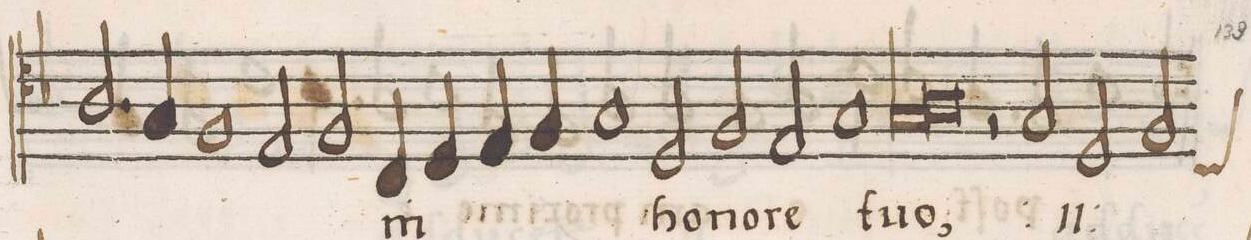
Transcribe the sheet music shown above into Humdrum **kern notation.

**kern	**text
*I"ALTVS	*
*clefC4	*
*k[b-]	*
*met(C|)	*
*M2/1	*
2.A/	Re-
4G/	.
1F/	.
=58-	=58-
2E/	.
2F/	-gu(m)
*	*Xij
4C/	in
4D/	.
=59-	=59-
4E/	.
4F/	.
1G	.
2D/	ho-
=60-	=60-
2F/	-no-
2E/	-re
1G	tu-
=61-	=61-
*lig	*
1G	-o,
1A	.
*Xlig	*
=62-	=62-
*	*ij
2r	.
2G/	ho-
2D/	-no-
*custos:C	*
2F/	-re
=63-	=63-
*-	*-
